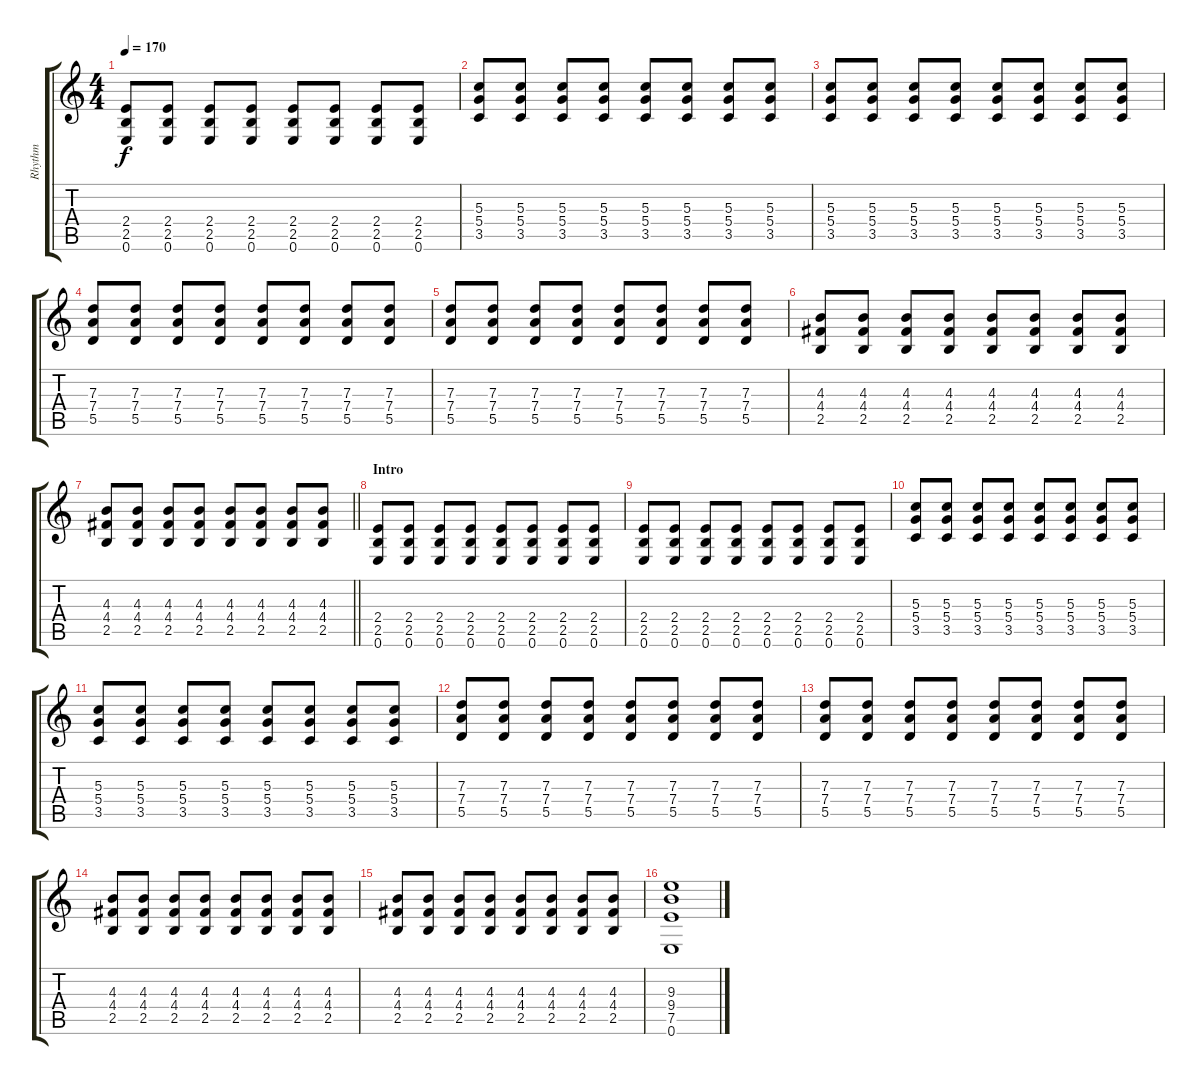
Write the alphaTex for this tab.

\track ("Rhythm" "Rhythm") {instrument distortionguitar}
\staff {score tabs}
\tuning (E4 B3 G3 D3 A2 E2) {hide}
\ts (4 4)
\tempo 170
\clef g2
\ks c
(2.4 2.5 0.6).8{dy f} (2.4 2.5 0.6).8 (2.4 2.5 0.6).8 (2.4 2.5 0.6).8 (2.4 2.5 0.6).8 (2.4 2.5 0.6).8 (2.4 2.5 0.6).8 (2.4 2.5 0.6).8 |
(5.3 5.4 3.5).8 (5.3 5.4 3.5).8 (5.3 5.4 3.5).8 (5.3 5.4 3.5).8 (5.3 5.4 3.5).8 (5.3 5.4 3.5).8 (5.3 5.4 3.5).8 (5.3 5.4 3.5).8 |
(5.3 5.4 3.5).8 (5.3 5.4 3.5).8 (5.3 5.4 3.5).8 (5.3 5.4 3.5).8 (5.3 5.4 3.5).8 (5.3 5.4 3.5).8 (5.3 5.4 3.5).8 (5.3 5.4 3.5).8 |
(7.3 7.4 5.5).8 (7.3 7.4 5.5).8 (7.3 7.4 5.5).8 (7.3 7.4 5.5).8 (7.3 7.4 5.5).8 (7.3 7.4 5.5).8 (7.3 7.4 5.5).8 (7.3 7.4 5.5).8 |
(7.3 7.4 5.5).8 (7.3 7.4 5.5).8 (7.3 7.4 5.5).8 (7.3 7.4 5.5).8 (7.3 7.4 5.5).8 (7.3 7.4 5.5).8 (7.3 7.4 5.5).8 (7.3 7.4 5.5).8 |
(4.3 4.4 2.5).8 (4.3 4.4 2.5).8 (4.3 4.4 2.5).8 (4.3 4.4 2.5).8 (4.3 4.4 2.5).8 (4.3 4.4 2.5).8 (4.3 4.4 2.5).8 (4.3 4.4 2.5).8 |
\barLineRight lightlight
(4.3 4.4 2.5).8 (4.3 4.4 2.5).8 (4.3 4.4 2.5).8 (4.3 4.4 2.5).8 (4.3 4.4 2.5).8 (4.3 4.4 2.5).8 (4.3 4.4 2.5).8 (4.3 4.4 2.5).8 |
\section ("" "Intro")
(2.4 2.5 0.6).8 (2.4 2.5 0.6).8 (2.4 2.5 0.6).8 (2.4 2.5 0.6).8 (2.4 2.5 0.6).8 (2.4 2.5 0.6).8 (2.4 2.5 0.6).8 (2.4 2.5 0.6).8 |
(2.4 2.5 0.6).8 (2.4 2.5 0.6).8 (2.4 2.5 0.6).8 (2.4 2.5 0.6).8 (2.4 2.5 0.6).8 (2.4 2.5 0.6).8 (2.4 2.5 0.6).8 (2.4 2.5 0.6).8 |
(5.3 5.4 3.5).8 (5.3 5.4 3.5).8 (5.3 5.4 3.5).8 (5.3 5.4 3.5).8 (5.3 5.4 3.5).8 (5.3 5.4 3.5).8 (5.3 5.4 3.5).8 (5.3 5.4 3.5).8 |
(5.3 5.4 3.5).8 (5.3 5.4 3.5).8 (5.3 5.4 3.5).8 (5.3 5.4 3.5).8 (5.3 5.4 3.5).8 (5.3 5.4 3.5).8 (5.3 5.4 3.5).8 (5.3 5.4 3.5).8 |
(7.3 7.4 5.5).8 (7.3 7.4 5.5).8 (7.3 7.4 5.5).8 (7.3 7.4 5.5).8 (7.3 7.4 5.5).8 (7.3 7.4 5.5).8 (7.3 7.4 5.5).8 (7.3 7.4 5.5).8 |
(7.3 7.4 5.5).8 (7.3 7.4 5.5).8 (7.3 7.4 5.5).8 (7.3 7.4 5.5).8 (7.3 7.4 5.5).8 (7.3 7.4 5.5).8 (7.3 7.4 5.5).8 (7.3 7.4 5.5).8 |
(4.3 4.4 2.5).8 (4.3 4.4 2.5).8 (4.3 4.4 2.5).8 (4.3 4.4 2.5).8 (4.3 4.4 2.5).8 (4.3 4.4 2.5).8 (4.3 4.4 2.5).8 (4.3 4.4 2.5).8 |
(4.3 4.4 2.5).8 (4.3 4.4 2.5).8 (4.3 4.4 2.5).8 (4.3 4.4 2.5).8 (4.3 4.4 2.5).8 (4.3 4.4 2.5).8 (4.3 4.4 2.5).8 (4.3 4.4 2.5).8 |
(9.3 9.4 7.5 0.6).1
